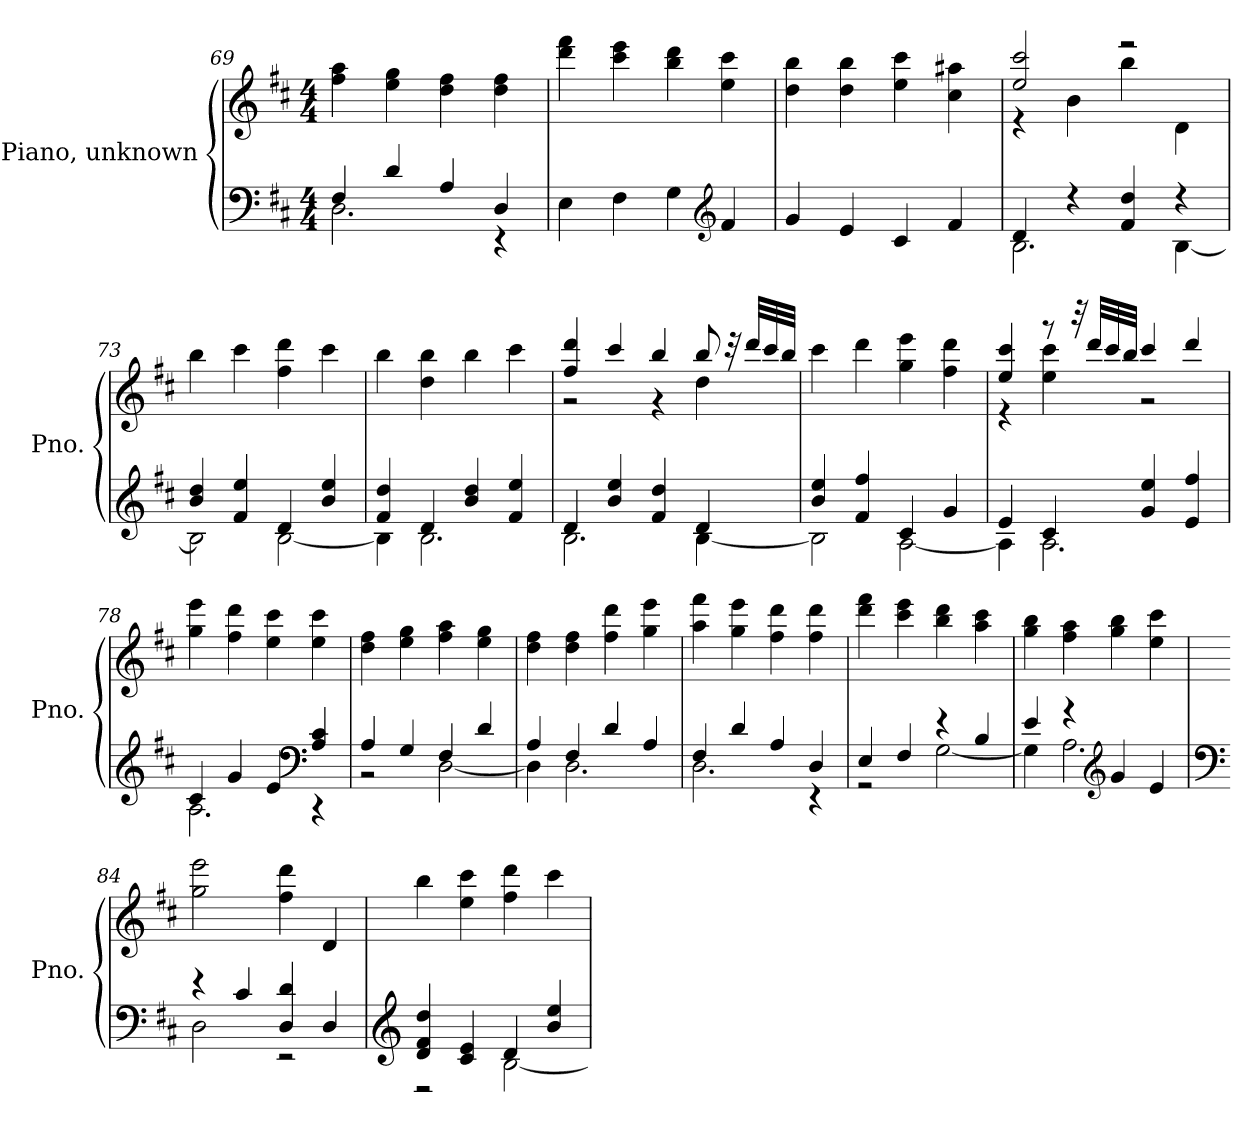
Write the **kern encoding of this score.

**kern	**kern
*part1	*part1
*staff2	*staff1
*I"Piano, unknown	*
*I'Pno.	*
!!LO:LB:g=z
*clefF4	*clefG2
*k[f#c#]	*k[f#c#]
*M4/4	*M4/4
=69	=69
*^	*
4F#/	2.D\	4ff#\ 4aa\
4d/	.	4ee\ 4gg\
4A/	.	4dd\ 4ff#\
4D/	4r	4dd\ 4ff#\
*v	*v	*
=70	=70
4E\	4ddd\ 4fff#\
4F#\	4ccc#\ 4eee\
4G\	4bb\ 4ddd\
*clefG2	*
4f#/	4ee\ 4ccc#\
=71	=71
4g/	4dd\ 4bb\
4e/	4dd\ 4bb\
4c#/	4ee\ 4ccc#\
4f#/	4cc#\ 4aa#X\
=72	=72
*^	*^
4d/	2.B\	2ee/ 2ccc#/	4r
4r	.	.	4b\
4f#/ 4dd/	.	2r	4bb\
4r	[4B\	.	4d\
*	*	*v	*v
=73	=73	=73
4b/ 4dd/	2B\]	4bb\
4f#/ 4ee/	.	4ccc#\
4d/	[2B\	4ff#\ 4ddd\
4b/ 4ee/	.	4ccc#\
=74	=74	=74
4f#/ 4dd/	4B\]	4bb\
4d/	2.B\	4dd\ 4bb\
4b/ 4dd/	.	4bb\
4f#/ 4ee/	.	4ccc#\
!!LO:LB:g=z
=75	=75	=75
*	*	*^
4d/	2.B\	4ff#/ 4ddd/	2r
4b/ 4ee/	.	4ccc#/	.
4f#/ 4dd/	.	4bb/	4r
4d/	[4B\	8bb/	4dd\
.	.	32r	.
.	.	32ddd/LLL	.
.	.	32ccc#/	.
.	.	32bb/JJJ	.
*	*	*v	*v
=76	=76	=76
4b/ 4ee/	2B\]	4ccc#\
4f#/ 4ff#/	.	4ddd\
4c#/	[2A\	4gg\ 4eee\
4g/	.	4ff#\ 4ddd\
=77	=77	=77
*	*	*^
4e/	4A\]	4ee/ 4ccc#/	4r
4c#/	2.A\	8r	4ee\ 4ccc#\
.	.	32r	.
.	.	32ddd/LLL	.
.	.	32ccc#/	.
.	.	32bb/JJJ	.
4g/ 4ee/	.	4ccc#/	2r
4e/ 4ff#/	.	4ddd/	.
*	*	*v	*v
=78	=78	=78
4c#/	2.A\	4gg\ 4eee\
4g/	.	4ff#\ 4ddd\
4e/	.	4ee\ 4ccc#\
*clefF4	*	*
4A/ 4c#/	4r	4ee\ 4ccc#\
=79	=79	=79
4A/	2r	4dd\ 4ff#\
4G/	.	4ee\ 4gg\
4F#/	[2D\	4ff#\ 4aa\
4d/	.	4ee\ 4gg\
!!LO:LB:g=z
=80	=80	=80
4A/	4D\]	4dd\ 4ff#\
4F#/	2.D\	4dd\ 4ff#\
4d/	.	4ff#\ 4ddd\
4A/	.	4gg\ 4eee\
=81	=81	=81
4F#/	2.D\	4aa\ 4fff#\
4d/	.	4gg\ 4eee\
4A/	.	4ff#\ 4ddd\
4D/	4r	4ff#\ 4ddd\
=82	=82	=82
4E/	2r	4ddd\ 4fff#\
4F#/	.	4ccc#\ 4eee\
4r	[2G\	4bb\ 4ddd\
4B/	.	4aa\ 4ccc#\
=83	=83	=83
4e/	4G\]	4gg\ 4bb\
4r	2.A\	4ff#\ 4aa\
*clefG2	*	*
4g/	.	4gg\ 4bb\
4e/	.	4ee\ 4ccc#\
=84	=84	=84
*clefF4	*	*
4r	2D\	2gg\ 2eee\
4c#/	.	.
4D/ 4d/	2r	4ff#\ 4ddd\
4D/	.	4d/
=85	=85	=85
*clefG2	*	*
4d/ 4f#/ 4dd/	2r	4bb\
4c#/ 4e/	.	4ee\ 4ccc#\
4d/	[2B\	4ff#\ 4ddd\
4b/ 4ee/	.	4ccc#\
*v	*v	*
=	=
*-	*-
